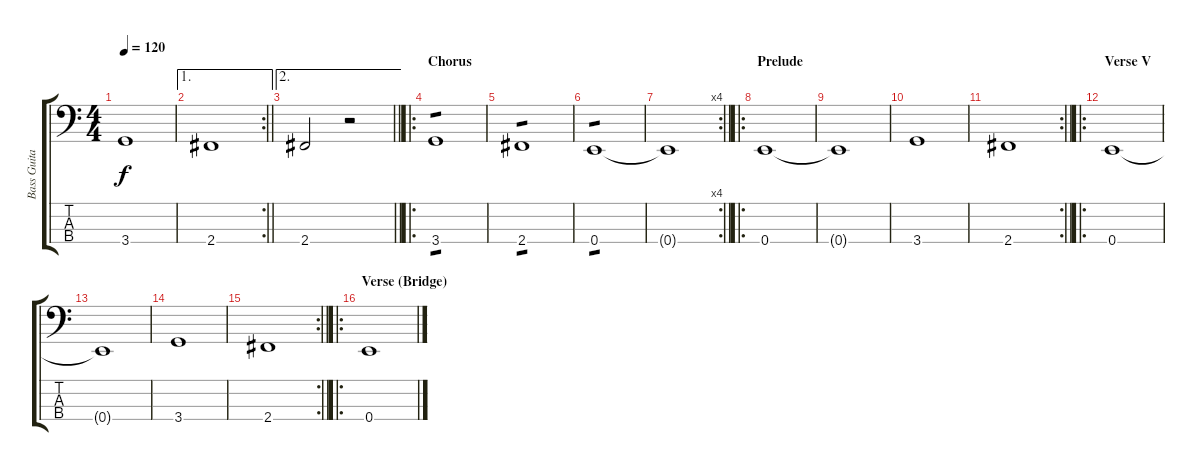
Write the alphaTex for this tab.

\track ("Bass Guitar" "Bass Guita") {instrument electricbassfinger}
\staff {score tabs}
\tuning (G2 D2 A1 E1) {hide}
\ts (4 4)
\tempo 120
\clef f4
\ks c
3.4.1{dy f} |
\ae 1
\rc 2
\barLineRight lightlight
2.4.1 |
\ae 2
\barLineRight lightlight
2.4.2 r.2 |
\ro
\section ("" "Chorus")
3.4.1{tp 1} |
2.4.1{tp 1} |
0.4.1{tp 1} |
\rc 4
\barLineRight lightlight
0.4{t}.1 |
\ro
\section ("" "Prelude")
0.4.1 |
0.4{t}.1 |
3.4.1 |
\rc 2
\barLineRight lightlight
2.4.1 |
\ro
\section ("" "Verse V")
0.4.1 |
0.4{t}.1 |
3.4.1 |
\rc 2
\barLineRight lightlight
2.4.1 |
\ro
\section ("" "Verse (Bridge)")
0.4.1
